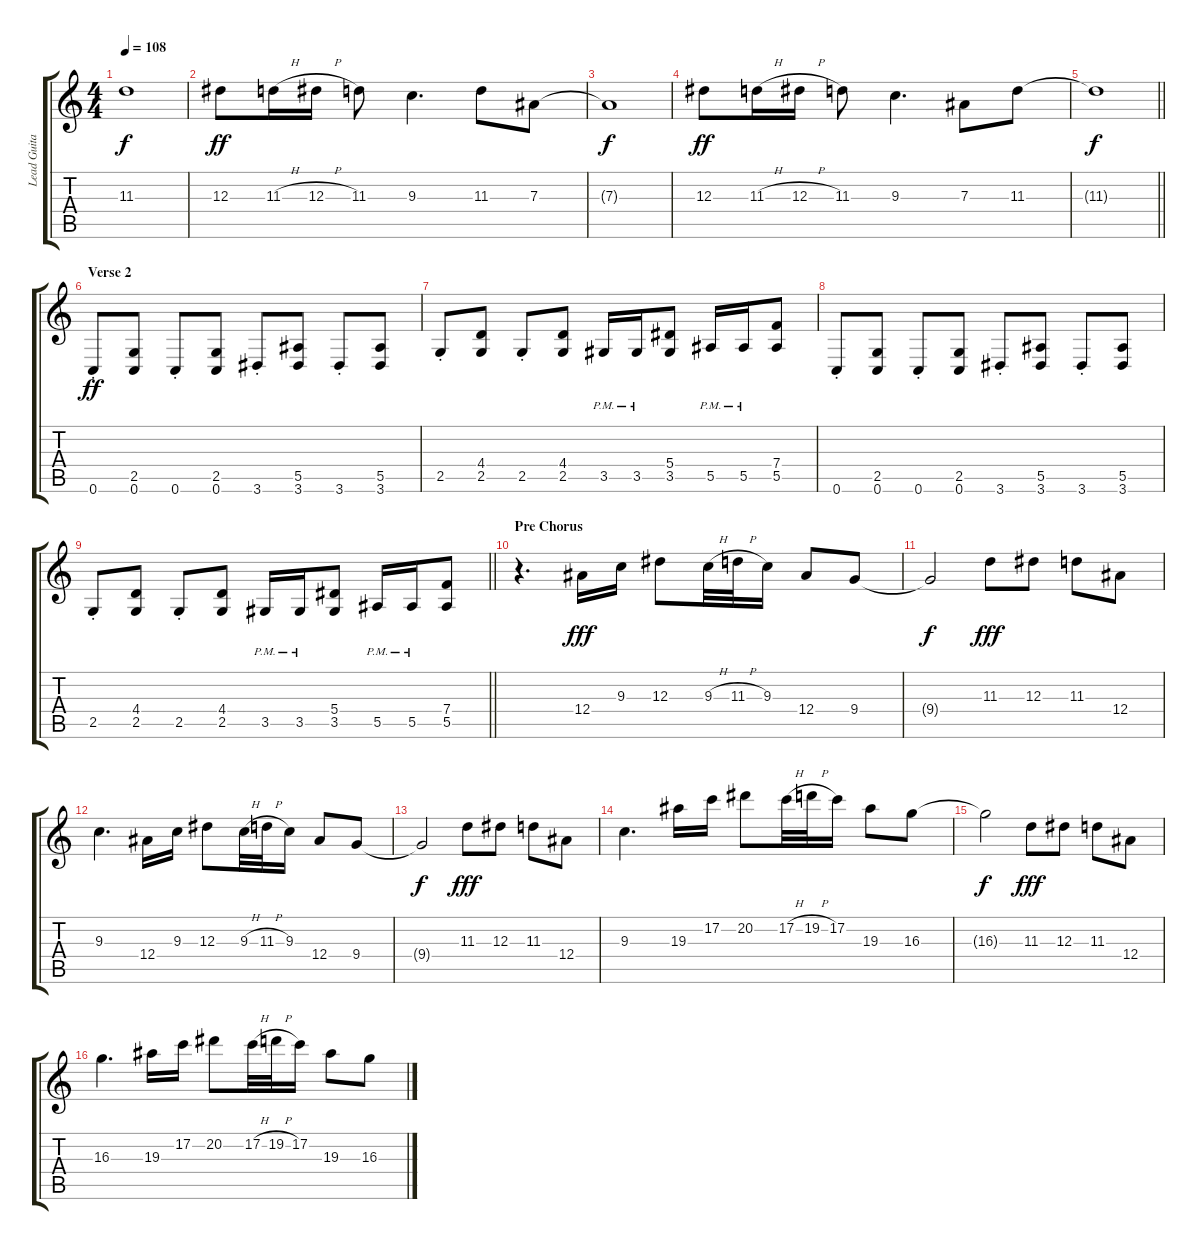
\track ("Lead Guitar" "Lead Guita") {instrument distortionguitar}
\staff {score tabs}
\tuning (C4 G3 Eb3 Bb2 F2 C2) {hide}
\ts (4 4)
\tempo 108
\clef g2
\ks c
11.3{t}.1{dy f} |
12.3.8{dy ff} 11.3{h}.16 12.3{h}.16 11.3.8 9.3.4{d} 11.3.8 7.3.8 |
7.3{t}.1{dy f} |
12.3.8{dy ff} 11.3{h}.16 12.3{h}.16 11.3.8 9.3.4{d} 7.3.8 11.3.8 |
\barLineRight lightlight
11.3{t}.1{dy f} |
\section ("" "Verse 2")
0.6{st}.8{dy ff volume 14} (2.5 0.6).8 0.6{st}.8 (2.5 0.6).8 3.6{st}.8 (5.5 3.6).8 3.6{st}.8 (5.5 3.6).8 |
2.5{st}.8 (4.4 2.5).8 2.5{st}.8 (4.4 2.5).8 3.5{pm}.16 3.5{pm}.16 (5.4 3.5).8 5.5{pm}.16 5.5{pm}.16 (7.4 5.5).8 |
0.6{st}.8{volume 14} (2.5 0.6).8 0.6{st}.8 (2.5 0.6).8 3.6{st}.8 (5.5 3.6).8 3.6{st}.8 (5.5 3.6).8 |
\barLineRight lightlight
2.5{st}.8 (4.4 2.5).8 2.5{st}.8 (4.4 2.5).8 3.5{pm}.16 3.5{pm}.16 (5.4 3.5).8 5.5{pm}.16 5.5{pm}.16 (7.4 5.5).8 |
\section ("" "Pre Chorus")
r.4{d} 12.4.16{dy fff} 9.3.16 12.3.8 9.3{h}.32 11.3{h}.32 9.3.16 12.4.8 9.4.8 |
9.4{t}.2{dy f} 11.3.8{dy fff} 12.3.8 11.3.8 12.4.8 |
9.3.4{d} 12.4.16 9.3.16 12.3.8 9.3{h}.32 11.3{h}.32 9.3.16 12.4.8 9.4.8 |
9.4{t}.2{dy f} 11.3.8{dy fff} 12.3.8 11.3.8 12.4.8 |
9.3.4{d} 19.3.16 17.2.16 20.2.8 17.2{h}.32 19.2{h}.32 17.2.16 19.3.8 16.3.8 |
16.3{t}.2{dy f} 11.3.8{dy fff} 12.3.8 11.3.8 12.4.8 |
16.3.4{d} 19.3.16 17.2.16 20.2.8 17.2{h}.32 19.2{h}.32 17.2.16 19.3.8 16.3.8
